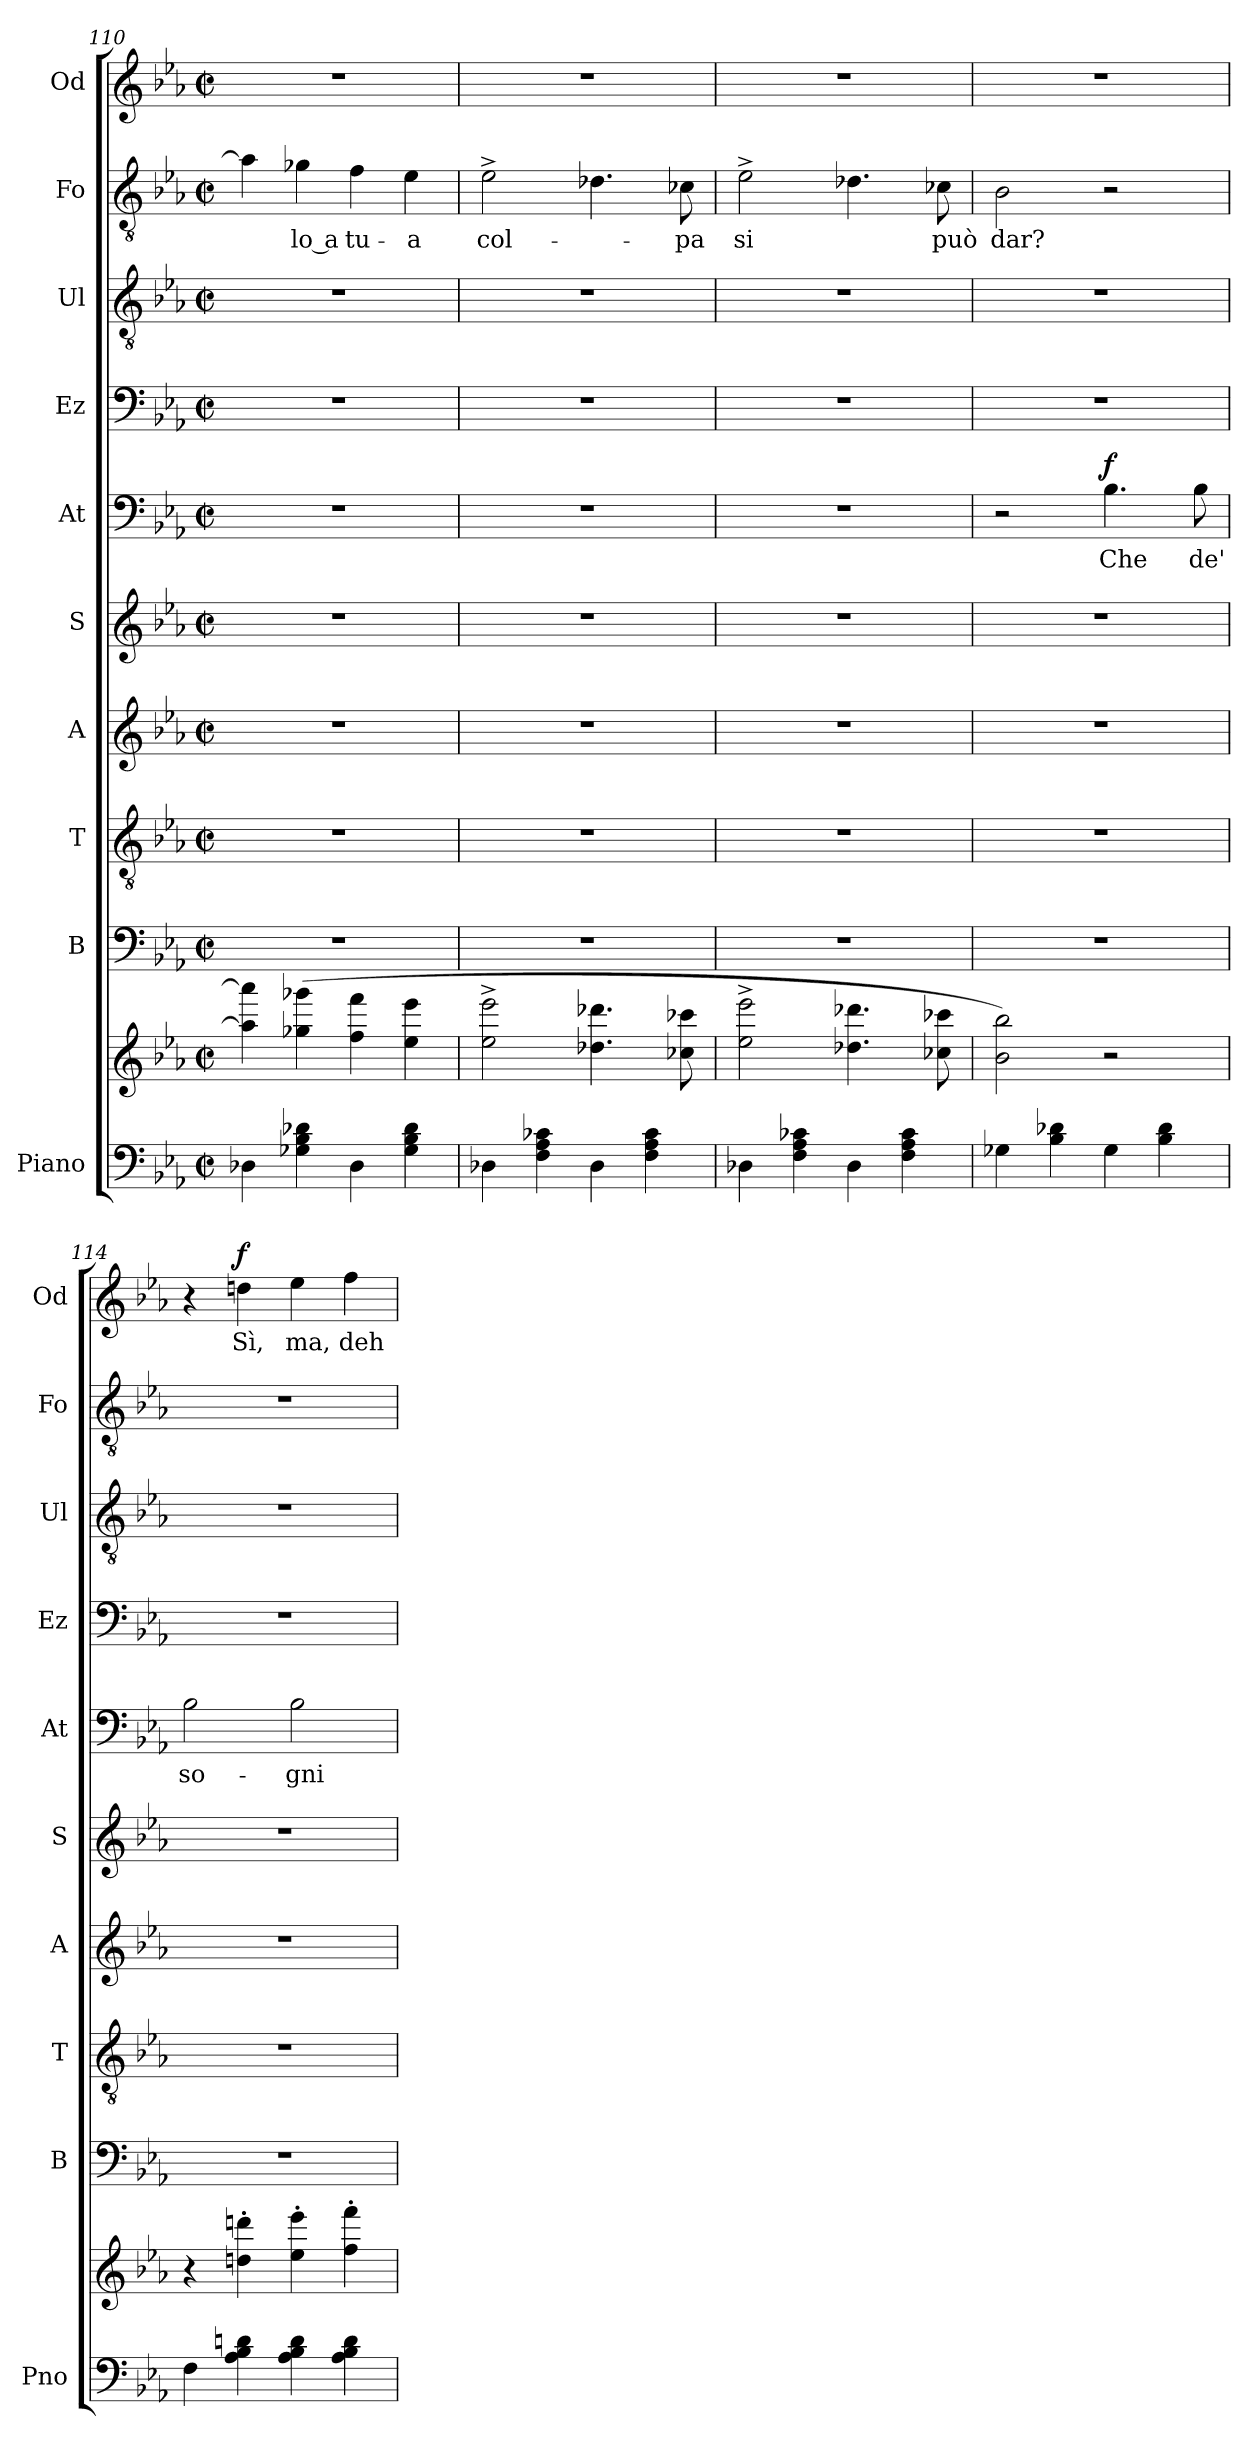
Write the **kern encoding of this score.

**kern	**kern	**kern	**kern	**kern	**kern	**kern	**text	**dynam	**kern	**kern	**kern	**text	**kern	**text	**dynam
*part10	*part10	*part9	*part8	*part7	*part6	*part5	*part5	*part5	*part4	*part3	*part2	*part2	*part1	*part1	*part1
*staff11	*staff10	*staff9	*staff8	*staff7	*staff6	*staff5	*staff5	*staff5	*staff4	*staff3	*staff2	*staff2	*staff1	*staff1	*staff1
*I"Piano	*	*I"B	*I"T	*I"A	*I"S	*I"At	*	*	*I"Ez	*I"Ul	*I"Fo	*	*I"Od	*	*
*I'Pno	*	*I'B	*I'T	*I'A	*I'S	*I'At	*	*	*I'Ez	*I'Ul	*I'Fo	*	*I'Od	*	*
*clefF4	*clefG2	*clefF4	*clefGv2	*clefG2	*clefG2	*clefF4	*	*	*clefF4	*clefGv2	*clefGv2	*	*clefG2	*	*
*k[b-e-a-]	*k[b-e-a-]	*k[b-e-a-]	*k[b-e-a-]	*k[b-e-a-]	*k[b-e-a-]	*k[b-e-a-]	*	*	*k[b-e-a-]	*k[b-e-a-]	*k[b-e-a-]	*	*k[b-e-a-]	*	*
*M2/2	*M2/2	*M2/2	*M2/2	*M2/2	*M2/2	*M2/2	*	*	*M2/2	*M2/2	*M2/2	*	*M2/2	*	*
*met(c|)	*met(c|)	*met(c|)	*met(c|)	*met(c|)	*met(c|)	*met(c|)	*	*	*met(c|)	*met(c|)	*met(c|)	*	*met(c|)	*	*
=110	=110	=110	=110	=110	=110	=110	=110	=110	=110	=110	=110	=110	=110	=110	=110
4D-X\	4aa-\] 4aaa-\]	1r	1r	1r	1r	1r	.	.	1r	1r	4a-\]	.	1r	.	.
!	!	!	!	!	!	!	!	!	!	!	!	!LO:LY:b	!	!	!
4G-X\ 4B-\ 4d-X\	(>4gg-X\ 4ggg-X\	.	.	.	.	.	.	.	.	.	4g-X\	-lo a	.	.	.
!	!	!	!	!	!	!	!	!	!	!	!	!LO:LY:b	!	!	!
4D-\	4ff\ 4fff\	.	.	.	.	.	.	.	.	.	4f\	tu-	.	.	.
!	!	!	!	!	!	!	!	!	!	!	!	!LO:LY:b	!	!	!
4G-\ 4B-\ 4d-\	4ee-\ 4eee-\	.	.	.	.	.	.	.	.	.	4e-\	-a	.	.	.
=111	=111	=111	=111	=111	=111	=111	=111	=111	=111	=111	=111	=111	=111	=111	=111
!	!	!	!	!	!	!	!	!	!	!	!	!LO:LY:b	!	!	!
4D-X\	2ee-\^ 2eee-\^	1r	1r	1r	1r	1r	.	.	1r	1r	2e-^\	col-	1r	.	.
4F\ 4A-\ 4c-X\	.	.	.	.	.	.	.	.	.	.	.	.	.	.	.
4D-\	4.dd-X\ 4.ddd-X\	.	.	.	.	.	.	.	.	.	4.d-X\	.	.	.	.
4F\ 4A-\ 4c-\	.	.	.	.	.	.	.	.	.	.	.	.	.	.	.
!	!	!	!	!	!	!	!	!	!	!	!	!LO:LY:b	!	!	!
.	8cc-X\ 8ccc-X\	.	.	.	.	.	.	.	.	.	8c-X\	-pa	.	.	.
=112	=112	=112	=112	=112	=112	=112	=112	=112	=112	=112	=112	=112	=112	=112	=112
!	!	!	!	!	!	!	!	!	!	!	!	!LO:LY:b	!	!	!
4D-X\	2ee-\^ 2eee-\^	1r	1r	1r	1r	1r	.	.	1r	1r	2e-^\	si	1r	.	.
4F\ 4A-\ 4c-X\	.	.	.	.	.	.	.	.	.	.	.	.	.	.	.
4D-\	4.dd-X\ 4.ddd-X\	.	.	.	.	.	.	.	.	.	4.d-X\	.	.	.	.
4F\ 4A-\ 4c-\	.	.	.	.	.	.	.	.	.	.	.	.	.	.	.
!	!	!	!	!	!	!	!	!	!	!	!	!LO:LY:b	!	!	!
.	8cc-X\ 8ccc-X\	.	.	.	.	.	.	.	.	.	8c-X\	può	.	.	.
=113	=113	=113	=113	=113	=113	=113	=113	=113	=113	=113	=113	=113	=113	=113	=113
!	!	!	!	!	!	!	!	!	!	!	!	!LO:LY:b	!	!	!
4G-X\	2b-\ 2bb-\)	1r	1r	1r	1r	2r	.	.	1r	1r	2B-\	dar?	1r	.	.
4B-\ 4d-X\	.	.	.	.	.	.	.	.	.	.	.	.	.	.	.
!	!	!	!	!	!	!	!LO:LY:b	!LO:DY:a	!	!	!	!	!	!	!
4G-\	2r	.	.	.	.	4.B-\	Che	f	.	.	2r	.	.	.	.
4B-\ 4d-\	.	.	.	.	.	.	.	.	.	.	.	.	.	.	.
!	!	!	!	!	!	!	!LO:LY:b	!	!	!	!	!	!	!	!
.	.	.	.	.	.	8B-\	de'	.	.	.	.	.	.	.	.
=114	=114	=114	=114	=114	=114	=114	=114	=114	=114	=114	=114	=114	=114	=114	=114
!	!	!	!	!	!	!	!LO:LY:b	!	!	!	!	!	!	!	!
4F\	4r	1r	1r	1r	1r	2B-\	so-	.	1r	1r	1r	.	4r	.	.
!	!	!	!	!	!	!	!	!	!	!	!	!	!	!LO:LY:b	!LO:DY:a
4A-\ 4B-\ 4dn\	4ddn\' 4dddn\'	.	.	.	.	.	.	.	.	.	.	.	4ddn\	Sì,	f
!	!	!	!	!	!	!	!LO:LY:b	!	!	!	!	!	!	!LO:LY:b	!
4A-\ 4B-\ 4d\	4ee-\' 4eee-\'	.	.	.	.	2B-\	-gni	.	.	.	.	.	4ee-\	ma,	.
!	!	!	!	!	!	!	!	!	!	!	!	!	!	!LO:LY:b	!
4A-\ 4B-\ 4d\	4ff\' 4fff\'	.	.	.	.	.	.	.	.	.	.	.	4ff\	deh	.
=	=	=	=	=	=	=	=	=	=	=	=	=	=	=	=
*-	*-	*-	*-	*-	*-	*-	*-	*-	*-	*-	*-	*-	*-	*-	*-
